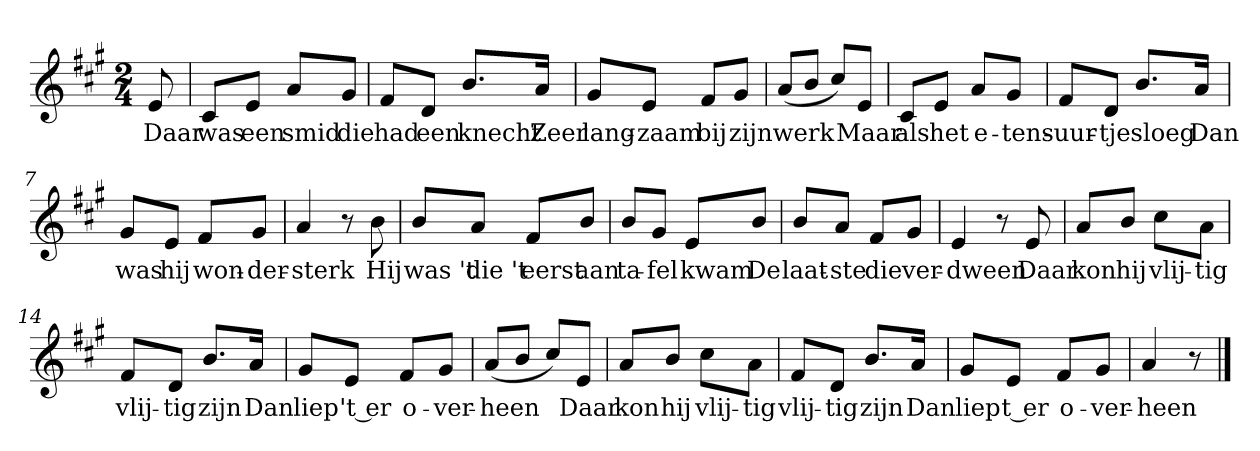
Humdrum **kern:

**kern	**text
*part1	*part1
*staff1	*staff1
*clefG2	*
*k[f#c#g#]	*
*A:	*
*M2/4	*
*MM120	*
=	=
8e	Daar
=1	=1
8c#/L	was
8e/J	een
8a/L	smid
8g#/J	die
=2	=2
8f#/L	had
8d/J	een
8.b/L	knecht
16a/Jk	Zeer
=3	=3
8g#/L	lang-
8e/J	-zaam
8f#/L	bij
8g#/J	zijn
=4	=4
(8a/L	werk
8b/J	.
8cc#/L)	.
8e/J	Maar
=5	=5
8c#/L	als
8e/J	het
8a/L	e-
8g#/J	-tens-
=6	=6
8f#/L	-uur-
8d/J	-tje
8.b/L	sloeg
16a/Jk	Dan
=7	=7
8g#/L	was
8e/J	hij
8f#/L	won-
8g#/J	-der-
=8	=8
4a	-sterk
8r	.
8b	Hij
=9	=9
8b/L	was 't
8a/J	die 't
8f#/L	eerst
8b/J	aan
=10	=10
8b/L	ta-
8g#/J	-fel
8e/L	kwam
8b/J	De
=11	=11
8b/L	laat-
8a/J	-ste
8f#/L	die
8g#/J	ver-
=12	=12
4e	-dween
8r	.
8e	Daar
=13	=13
8a/L	kon
8b/J	hij
8cc#\L	vlij-
8a\J	-tig
=14	=14
8f#/L	vlij-
8d/J	-tig
8.b/L	zijn
16a/Jk	Dan
=15	=15
8g#/L	liep
8e/J	't er
8f#/L	o-
8g#/J	-ver-
=16	=16
(8a/L	-heen
8b/J	.
8cc#/L)	.
8e/J	Daar
=17	=17
8a/L	kon
8b/J	hij
8cc#\L	vlij-
8a\J	-tig
=18	=18
8f#/L	vlij-
8d/J	-tig
8.b/L	zijn
16a/Jk	Dan
=19	=19
8g#/L	liep
8e/J	t er
8f#/L	o-
8g#/J	-ver-
=20	=20
4a	-heen
8r	.
==	==
*-	*-
